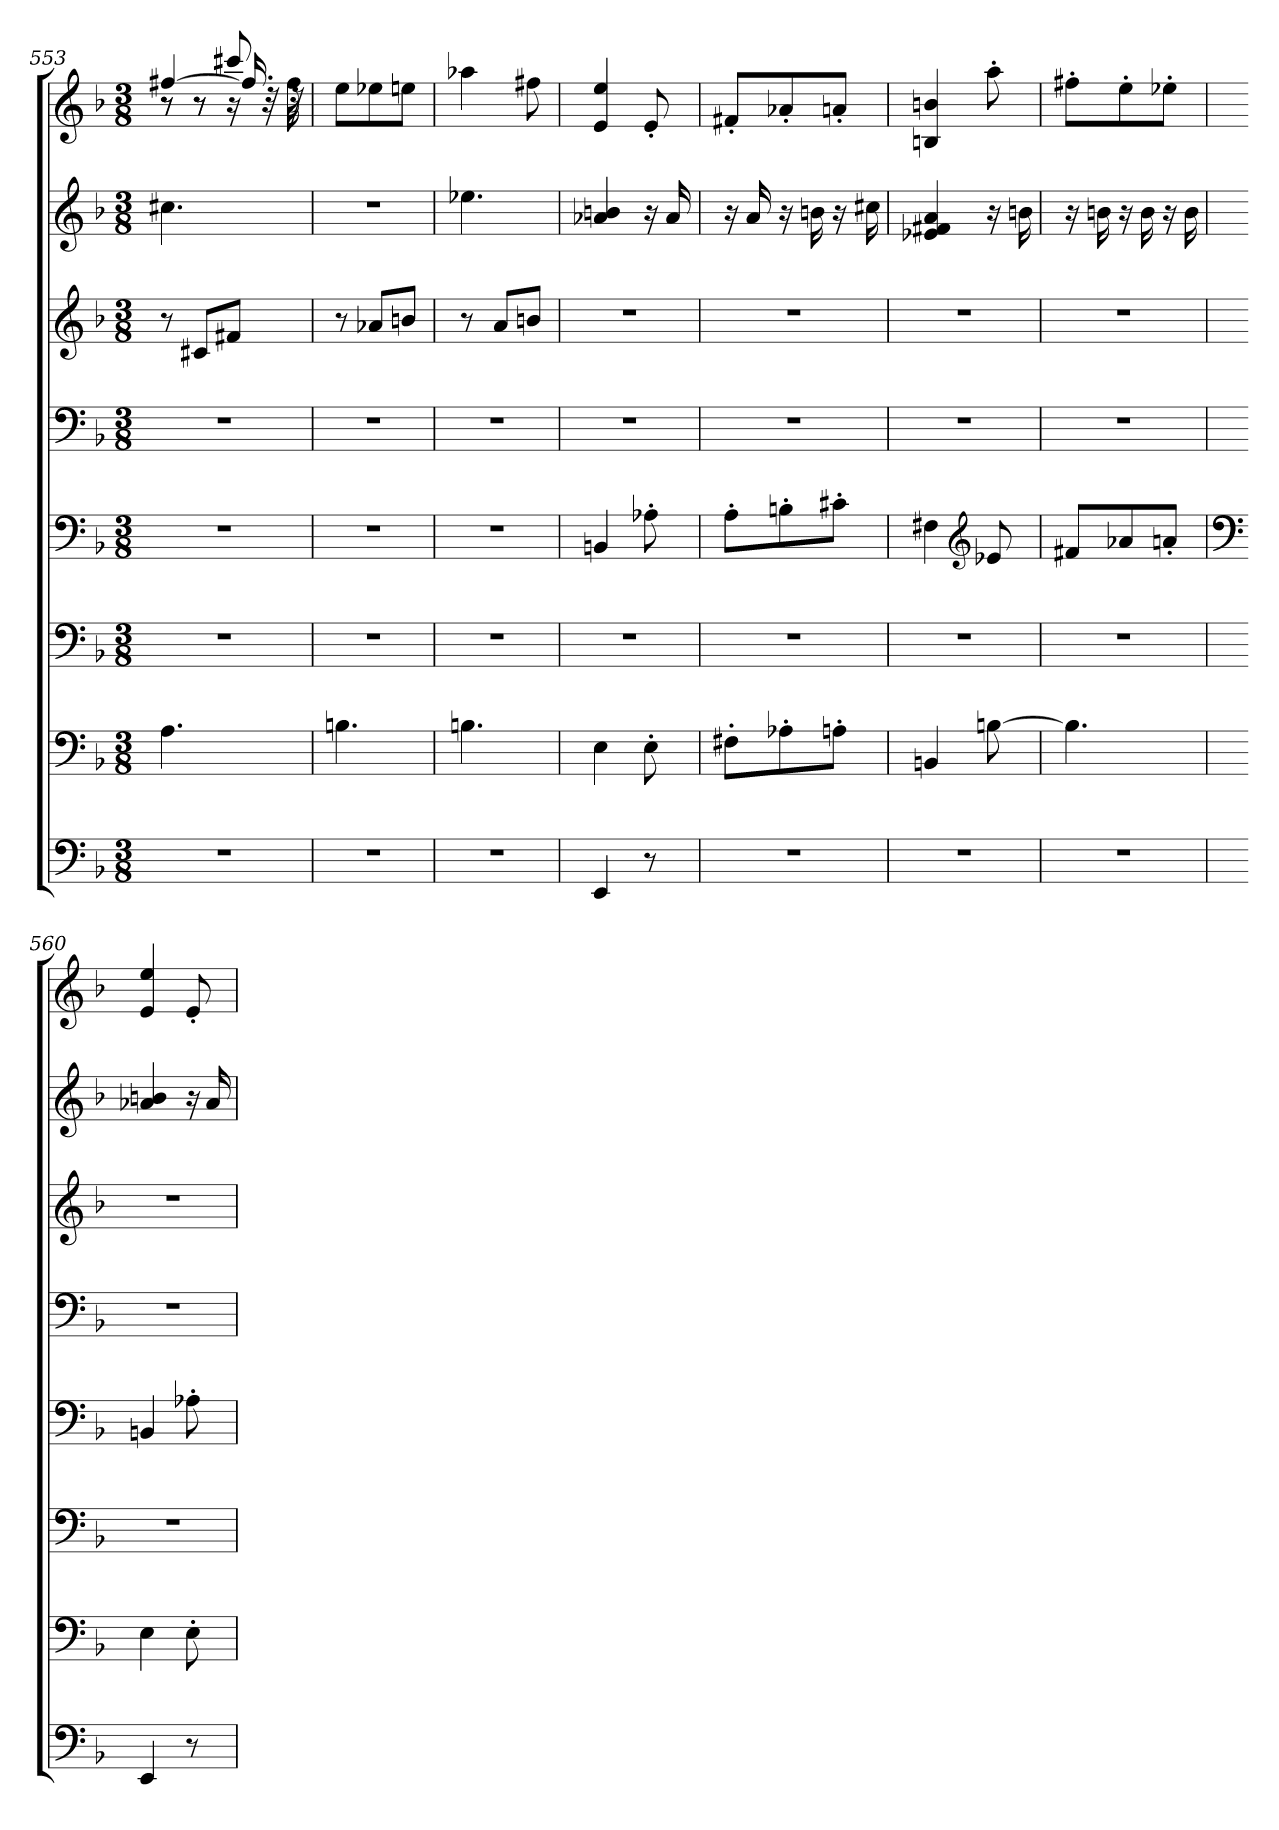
**kern	**kern	**kern	**kern	**kern	**kern	**kern	**kern
*part5	*part5	*part4	*part4	*part3	*part3	*part2	*part1
*staff8	*staff7	*staff6	*staff5	*staff4	*staff3	*staff2	*staff1
*clefF4	*clefF4	*clefF4	*clefF4	*clefF4	*clefG2	*clefG2	*clefG2
*k[b-]	*k[b-]	*k[b-]	*k[b-]	*k[b-]	*k[b-]	*k[b-]	*k[b-]
*M3/8	*M3/8	*M3/8	*M3/8	*M3/8	*M3/8	*M3/8	*M3/8
=553	=553	=553	=553	=553	=553	=553	=553
*	*	*	*	*	*	*	*^
*	*	*	*	*	*	*	*	*^
4.r	4.A\	4.r	4.r	4.r	8r	4.cc#X\	8r	8r	[4ff#X/
.	.	.	.	.	8c#X/L	.	8r	8r	.
.	.	.	.	.	8f#X/J	.	8ccc#X/	16r	16.ff#/]
.	.	.	.	.	.	.	.	32r	.
.	.	.	.	.	.	.	.	32ff#\	32r
*	*	*	*	*	*	*	*v	*v	*v
=554	=554	=554	=554	=554	=554	=554	=554
4.r	4.Bn\	4.r	4.r	4.r	8r	4.r	8ee\L
.	.	.	.	.	8a-X/L	.	8ee-X\
.	.	.	.	.	8bn/J	.	8een\J
=555	=555	=555	=555	=555	=555	=555	=555
4.r	4.Bn\	4.r	4.r	4.r	8r	4.ee-X\	4aa-X\
.	.	.	.	.	8a/L	.	.
*	*	*	*	*	*	*	*MM152
.	.	.	.	.	8bn/J	.	8ff#X\
!!LO:PB:g=z
=556	=556	=556	=556	=556	=556	=556	=556
*	*	*	*	*	*	*	*MM154
4EE/	4E\	4.r	4BBn/	4.r	4.r	4a-X/ 4bn/	4e/ 4ee/
8r	8E'\	.	8A-X'\	.	.	16r	8e'/
.	.	.	.	.	.	16a-/	.
=557	=557	=557	=557	=557	=557	=557	=557
4.r	8F#X'\L	4.r	8A'\L	4.r	4.r	16r	8f#X'/L
.	.	.	.	.	.	16a/	.
.	8A-X'\	.	8Bn'\	.	.	16r	8a-X'/
.	.	.	.	.	.	16bn\	.
.	8An'\J	.	8c#X'\J	.	.	16r	8an'/J
.	.	.	.	.	.	16cc#X\	.
=558	=558	=558	=558	=558	=558	=558	=558
*	*	*	*	*	*	*	*MM154
4.r	4BBn/	4.r	4F#X\	4.r	4.r	4e-X/ 4f#X/ 4a/	4Bn/ 4bn/
*	*	*	*clefG2	*	*	*	*
.	[8Bn\	.	8e-X/	.	.	16r	8aa'\
.	.	.	.	.	.	16bn\	.
=559	=559	=559	=559	=559	=559	=559	=559
4.r	4.B\]	4.r	8f#X/L	4.r	4.r	16r	8ff#X'\L
.	.	.	.	.	.	16bn\	.
.	.	.	8a-X/	.	.	16r	8ee'\
.	.	.	.	.	.	16b\	.
.	.	.	8an'/J	.	.	16r	8ee-X'\J
.	.	.	.	.	.	16b\	.
=560	=560	=560	=560	=560	=560	=560	=560
*	*	*	*clefF4	*	*	*	*
*	*	*	*	*	*	*	*MM154
4EE/	4E\	4.r	4BBn/	4.r	4.r	4a-X/ 4bn/	4e/ 4ee/
8r	8E'\	.	8A-X'\	.	.	16r	8e'/
.	.	.	.	.	.	16a-/	.
=	=	=	=	=	=	=	=
*-	*-	*-	*-	*-	*-	*-	*-
